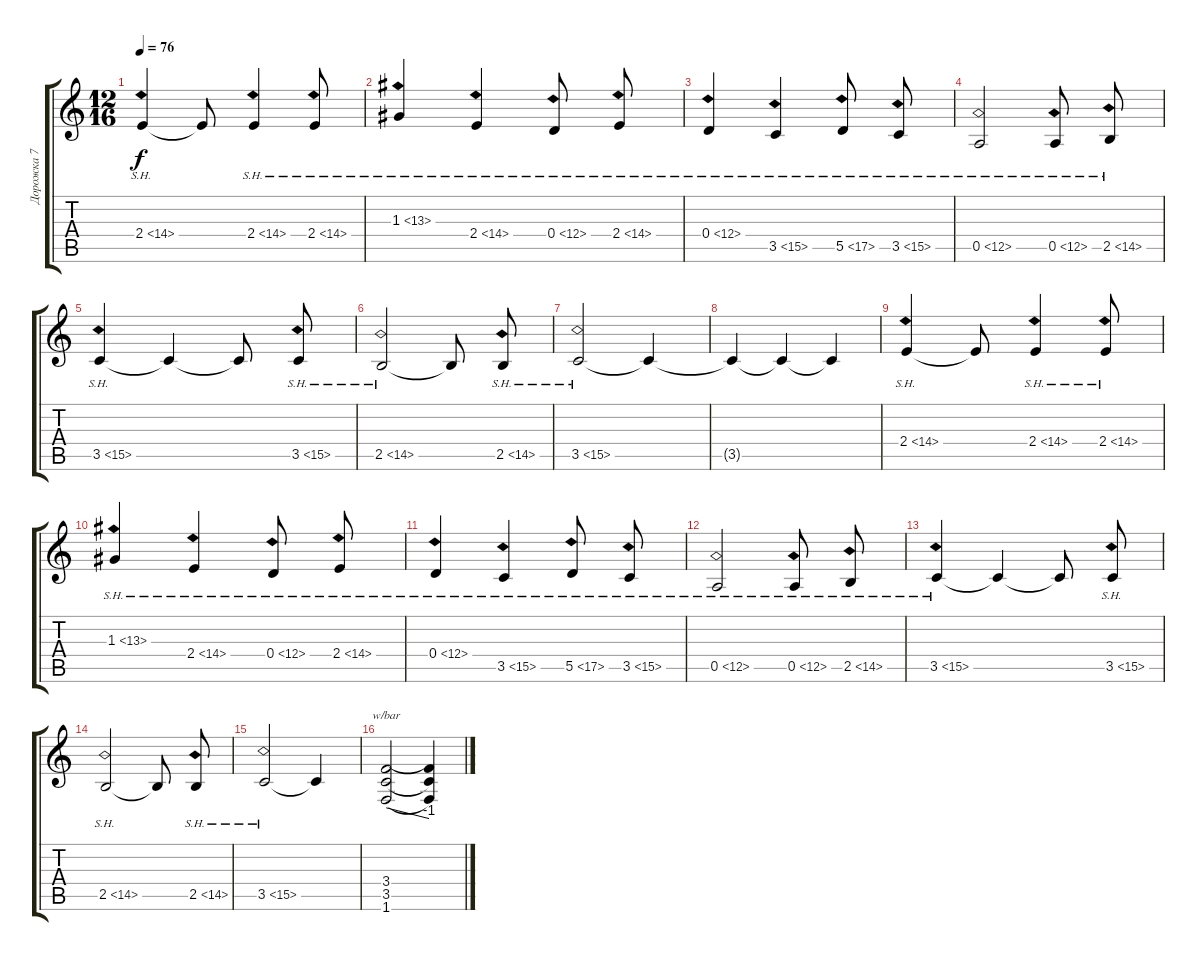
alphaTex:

\track ("Дорожка 7" "Дорожка 7") {instrument distortionguitar}
\staff {score tabs}
\tuning (E4 B3 G3 D3 A2 E2) {hide}
\ts (12 16)
\tempo 76
\clef g2
\ks c
2.4{sh 12}.4{dy f} 2.4{t}.8 2.4{sh 12}.4 2.4{sh 12}.8 |
1.3{sh 12}.4 2.4{sh 12}.4 0.4{sh 12}.8 2.4{sh 12}.8 |
0.4{sh 12}.4 3.5{sh 12}.4 5.5{sh 12}.8 3.5{sh 12}.8 |
0.5{sh 12}.2 0.5{sh 12}.8 2.5{sh 12}.8 |
3.5{sh 12}.4 3.5{t}.4 3.5{t}.8 3.5{sh 12}.8 |
2.5{sh 12}.2 2.5{t}.8 2.5{sh 12}.8 |
3.5{sh 12}.2 3.5{t}.4 |
3.5{t}.4 3.5{t}.4 3.5{t}.4 |
2.4{sh 12}.4 2.4{t}.8 2.4{sh 12}.4 2.4{sh 12}.8 |
1.3{sh 12}.4 2.4{sh 12}.4 0.4{sh 12}.8 2.4{sh 12}.8 |
0.4{sh 12}.4 3.5{sh 12}.4 5.5{sh 12}.8 3.5{sh 12}.8 |
0.5{sh 12}.2 0.5{sh 12}.8 2.5{sh 12}.8 |
3.5{sh 12}.4 3.5{t}.4 3.5{t}.8 3.5{sh 12}.8 |
2.5{sh 12}.2 2.5{t}.8 2.5{sh 12}.8 |
3.5{sh 12}.2 3.5{t}.4 |
(3.4 3.5 1.6).2{tbe (dive default 0 0 60 -4)} (3.4{t} 3.5{t} 1.6{t}).4
